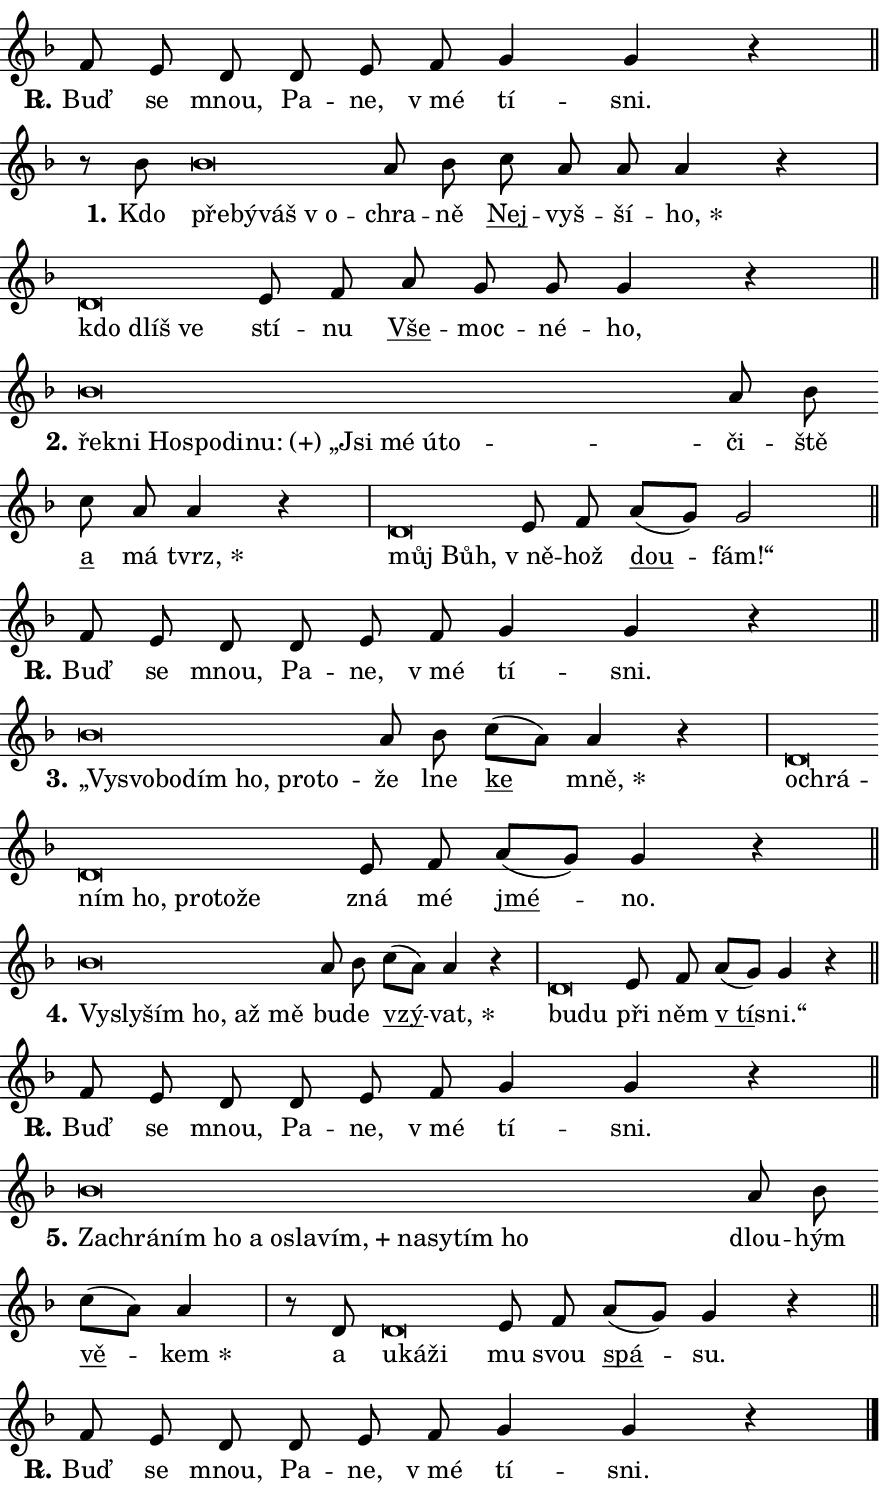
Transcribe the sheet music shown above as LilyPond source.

\version "2.24.0"
\header { tagline = "" }
\paper {
  indent = 0\cm
  top-margin = 0\cm
  right-margin = 0.13\cm % to fit lyric hyphens
  bottom-margin = 0\cm
  left-margin = 0\cm
  paper-width = 15\cm
  page-breaking = #ly:one-page-breaking
  system-system-spacing.basic-distance = #11
  score-system-spacing.basic-distance = #11
  ragged-last = ##f
}


%% Author: Thomas Morley
%% https://lists.gnu.org/archive/html/lilypond-user/2020-05/msg00002.html
#(define (line-position grob)
"Returns position of @var[grob} in current system:
   @code{'start}, if at first time-step
   @code{'end}, if at last time-step
   @code{'middle} otherwise
"
  (let* ((col (ly:item-get-column grob))
         (ln (ly:grob-object col 'left-neighbor))
         (rn (ly:grob-object col 'right-neighbor))
         (col-to-check-left (if (ly:grob? ln) ln col))
         (col-to-check-right (if (ly:grob? rn) rn col))
         (break-dir-left
           (and
             (ly:grob-property col-to-check-left 'non-musical #f)
             (ly:item-break-dir col-to-check-left)))
         (break-dir-right
           (and
             (ly:grob-property col-to-check-right 'non-musical #f)
             (ly:item-break-dir col-to-check-right))))
        (cond ((eqv? 1 break-dir-left) 'start)
              ((eqv? -1 break-dir-right) 'end)
              (else 'middle))))

#(define (tranparent-at-line-position vctor)
  (lambda (grob)
  "Relying on @code{line-position} select the relevant enry from @var{vctor}.
Used to determine transparency,"
    (case (line-position grob)
      ((end) (not (vector-ref vctor 0)))
      ((middle) (not (vector-ref vctor 1)))
      ((start) (not (vector-ref vctor 2))))))

noteHeadBreakVisibility =
#(define-music-function (break-visibility)(vector?)
"Makes @code{NoteHead}s transparent relying on @var{break-visibility}"
#{
  \override NoteHead.transparent =
    #(tranparent-at-line-position break-visibility)
#})

#(define delete-ledgers-for-transparent-note-heads
  (lambda (grob)
    "Reads whether a @code{NoteHead} is transparent.
If so this @code{NoteHead} is removed from @code{'note-heads} from
@var{grob}, which is supposed to be @code{LedgerLineSpanner}.
As a result ledgers are not printed for this @code{NoteHead}"
    (let* ((nhds-array (ly:grob-object grob 'note-heads))
           (nhds-list
             (if (ly:grob-array? nhds-array)
                 (ly:grob-array->list nhds-array)
                 '()))
           ;; Relies on the transparent-property being done before
           ;; Staff.LedgerLineSpanner.after-line-breaking is executed.
           ;; This is fragile ...
           (to-keep
             (remove
               (lambda (nhd)
                 (ly:grob-property nhd 'transparent #f))
               nhds-list)))
      ;; TODO find a better method to iterate over grob-arrays, similiar
      ;; to filter/remove etc for lists
      ;; For now rebuilt from scratch
      (set! (ly:grob-object grob 'note-heads)  '())
      (for-each
        (lambda (nhd)
          (ly:pointer-group-interface::add-grob grob 'note-heads nhd))
        to-keep))))

squashNotes = {
  \override NoteHead.X-extent = #'(-0.2 . 0.2)
  \override NoteHead.Y-extent = #'(-0.75 . 0)
  \override NoteHead.stencil =
    #(lambda (grob)
       (let ((pos (ly:grob-property grob 'staff-position)))
         (begin
           (if (< pos -7) (display "ERROR: Lower brevis then expected\n") (display ""))
           (if (<= pos -6) ly:text-interface::print ly:note-head::print))))
}
unSquashNotes = {
  \revert NoteHead.X-extent
  \revert NoteHead.Y-extent
  \revert NoteHead.stencil
}

hideNotes = \noteHeadBreakVisibility #begin-of-line-visible
unHideNotes = \noteHeadBreakVisibility #all-visible

% work-around for resetting accidentals
% https://lilypond.org/doc/v2.23/Documentation/notation/displaying-rhythms#unmetered-music
cadenzaMeasure = {
  \cadenzaOff
  \partial 1024 s1024
  \cadenzaOn
}

#(define-markup-command (accent layout props text) (markup?)
  "Underline accented syllable"
  (interpret-markup layout props
    #{\markup \override #'(offset . 4.3) \underline { #text }#}))

responsum = \markup \concat {
  "R" \hspace #-1.05 \path #0.1 #'((moveto 0 0.07) (lineto 0.9 0.8)) \hspace #0.05 "."
}

spaceSize = #0.6828661417322834 % exact space size for TeX Gyre Schola

\layout {
  \context {
    \Staff
    \remove "Time_signature_engraver"
    \override LedgerLineSpanner.after-line-breaking = #delete-ledgers-for-transparent-note-heads
  }
  \context {
    \Lyrics {
      \override LyricSpace.minimum-distance = \spaceSize
      \override LyricText.font-name = #"TeX Gyre Schola"
      \override LyricText.font-size = 1
      \override StanzaNumber.font-name = #"TeX Gyre Schola Bold"
      \override StanzaNumber.font-size = 1
    }
  }
  \context {
    \Score 
    \override NoteHead.text =
      #(lambda (grob) 
        (let ((pos (ly:grob-property grob 'staff-position)))
          #{\markup {
            \combine
              \halign #-0.55 \raise #(if (= pos -6) 0 0.5) \override #'(thickness . 2) \draw-line #'(3.2 . 0)
              \musicglyph "noteheads.sM1"
          }#}))
  }
}

% magnetic-lyrics.ily
%
%   written by
%     Jean Abou Samra <jean@abou-samra.fr>
%     Werner Lemberg <wl@gnu.org>
%
%   adapted by
%     Jiri Hon <jiri.hon@gmail.com>
%
% Version 2022-Apr-15

% https://www.mail-archive.com/lilypond-user@gnu.org/msg149350.html

#(define (Left_hyphen_pointer_engraver context)
   "Collect syllable-hyphen-syllable occurrences in lyrics and store
them in properties.  This engraver only looks to the left.  For
example, if the lyrics input is @code{foo -- bar}, it does the
following.

@itemize @bullet
@item
Set the @code{text} property of the @code{LyricHyphen} grob between
@q{foo} and @q{bar} to @code{foo}.

@item
Set the @code{left-hyphen} property of the @code{LyricText} grob with
text @q{foo} to the @code{LyricHyphen} grob between @q{foo} and
@q{bar}.
@end itemize

Use this auxiliary engraver in combination with the
@code{lyric-@/text::@/apply-@/magnetic-@/offset!} hook."
   (let ((hyphen #f)
         (text #f))
     (make-engraver
      (acknowledgers
       ((lyric-syllable-interface engraver grob source-engraver)
        (set! text grob)))
      (end-acknowledgers
       ((lyric-hyphen-interface engraver grob source-engraver)
        ;(when (not (grob::has-interface grob 'lyric-space-interface))
          (set! hyphen grob)));)
      ((stop-translation-timestep engraver)
       (when (and text hyphen)
         (ly:grob-set-object! text 'left-hyphen hyphen))
       (set! text #f)
       (set! hyphen #f)))))

#(define (lyric-text::apply-magnetic-offset! grob)
   "If the space between two syllables is less than the value in
property @code{LyricText@/.details@/.squash-threshold}, move the right
syllable to the left so that it gets concatenated with the left
syllable.

Use this function as a hook for
@code{LyricText@/.after-@/line-@/breaking} if the
@code{Left_@/hyphen_@/pointer_@/engraver} is active."
   (let ((hyphen (ly:grob-object grob 'left-hyphen #f)))
     (when hyphen
       (let ((left-text (ly:spanner-bound hyphen LEFT)))
         (when (grob::has-interface left-text 'lyric-syllable-interface)
           (let* ((common (ly:grob-common-refpoint grob left-text X))
                  (this-x-ext (ly:grob-extent grob common X))
                  (left-x-ext
                   (begin
                     ;; Trigger magnetism for left-text.
                     (ly:grob-property left-text 'after-line-breaking)
                     (ly:grob-extent left-text common X)))
                  ;; `delta` is the gap width between two syllables.
                  (delta (- (interval-start this-x-ext)
                            (interval-end left-x-ext)))
                  (details (ly:grob-property grob 'details))
                  (threshold (assoc-get 'squash-threshold details 0.2)))
             (when (< delta threshold)
               (let* (;; We have to manipulate the input text so that
                      ;; ligatures crossing syllable boundaries are not
                      ;; disabled.  For languages based on the Latin
                      ;; script this is essentially a beautification.
                      ;; However, for non-Western scripts it can be a
                      ;; necessity.
                      (lt (ly:grob-property left-text 'text))
                      (rt (ly:grob-property grob 'text))
                      (is-space (grob::has-interface hyphen 'lyric-space-interface))
                      (space (if is-space " " ""))
                      (extra-delta (if is-space spaceSize 0))
                      ;; Append new syllable.
                      (ltrt-space (if (and (string? lt) (string? rt))
                                (string-append lt space rt)
                                (make-concat-markup (list lt space rt))))
                      ;; Right-align `ltrt` to the right side.
                      (ltrt-space-markup (grob-interpret-markup
                               grob
                               (make-translate-markup
                                (cons (interval-length this-x-ext) 0)
                                (make-right-align-markup ltrt-space)))))
                 (begin
                   ;; Don't print `left-text`.
                   (ly:grob-set-property! left-text 'stencil #f)
                   ;; Set text and stencil (which holds all collected
                   ;; syllables so far) and shift it to the left.
                   (ly:grob-set-property! grob 'text ltrt-space)
                   (ly:grob-set-property! grob 'stencil ltrt-space-markup)
                   (ly:grob-translate-axis! grob (- (- delta extra-delta)) X))))))))))


#(define (lyric-hyphen::displace-bounds-first grob)
   ;; Make very sure this callback isn't triggered too early.
   (let ((left (ly:spanner-bound grob LEFT))
         (right (ly:spanner-bound grob RIGHT)))
     (ly:grob-property left 'after-line-breaking)
     (ly:grob-property right 'after-line-breaking)
     (ly:lyric-hyphen::print grob)))

squashThreshold = #0.4

\layout {
  \context {
    \Lyrics
    \consists #Left_hyphen_pointer_engraver
    \override LyricText.after-line-breaking =
      #lyric-text::apply-magnetic-offset!
    \override LyricHyphen.stencil = #lyric-hyphen::displace-bounds-first
    \override LyricText.details.squash-threshold = \squashThreshold
    \override LyricHyphen.minimum-distance = 0
    \override LyricHyphen.minimum-length = \squashThreshold
  }
}

squashText = \override LyricText.details.squash-threshold = 9999
unSquashText = \override LyricText.details.squash-threshold = \squashThreshold

leftText = \override LyricText.self-alignment-X = #LEFT
unLeftText = \revert LyricText.self-alignment-X

starOffset = #(lambda (grob) 
                (let ((x_offset (ly:self-alignment-interface::aligned-on-x-parent grob)))
                  (if (= x_offset 0) 0 (+ x_offset 1.2))))

star = #(define-music-function (syllable)(string?)
"Append star separator at the end of a syllable"
#{
  \once \override LyricText.X-offset = #starOffset
  \lyricmode { \markup {
    #syllable
    \override #'((font-name . "TeX Gyre Schola Bold")) \hspace #0.2 \lower #0.65 \larger "*"
  } }
#})

starAccent = #(define-music-function (syllable)(string?)
"Append star separator at the end of a syllable and make accent"
#{
  \once \override LyricText.X-offset = #starOffset
  \lyricmode { \markup {
    \accent #syllable
    \override #'((font-name . "TeX Gyre Schola Bold")) \hspace #0.2 \lower #0.65 \larger "*"
  } }
#})

breath = #(define-music-function (syllable)(string?)
"Append breathing indicator at the end of a syllable"
#{
  \lyricmode { \markup { #syllable "+" } }
#})

optionalBreath = #(define-music-function (syllable)(string?)
"Append optional breathing indicator at the end of a syllable"
#{
  \lyricmode { \markup { #syllable "(+)" } }
#})


\score {
    <<
        \new Voice = "melody" { \cadenzaOn \key f \major \relative { f'8 e d \bar "" d e f \bar "" g4 g r \cadenzaMeasure \bar "||" \break } }
        \new Lyrics \lyricsto "melody" { \lyricmode { \set stanza = \responsum
Buď se mnou, Pa -- ne, "v mé" tí -- sni. } }
    >>
    \layout {}
}

\score {
    <<
        \new Voice = "melody" { \cadenzaOn \key f \major \relative { r8 bes'8 \squashNotes bes\breve*1/16 \hideNotes \breve*1/16 \bar "" \breve*1/16 \breve*1/16 \bar "" \unHideNotes \unSquashNotes a8 bes \bar "" c a a a4 r \cadenzaMeasure \bar "|" \squashNotes d,\breve*1/16 \hideNotes \breve*1/16 \breve*1/16 \bar "" \unHideNotes \unSquashNotes e8 f \bar "" a g g g4 r \cadenzaMeasure \bar "||" \break } }
        \new Lyrics \lyricsto "melody" { \lyricmode { \set stanza = "1."
Kdo \leftText pře -- \squashText bý -- váš "v o" -- \unLeftText \unSquashText chra -- ně \markup \accent Nej -- vyš -- ší -- \star ho, \leftText kdo \squashText dlíš ve \unLeftText \unSquashText stí -- nu \markup \accent Vše -- moc -- né -- ho, } }
    >>
    \layout {}
}

\score {
    <<
        \new Voice = "melody" { \cadenzaOn \key f \major \relative { \squashNotes bes'\breve*1/16 \hideNotes \breve*1/16 \bar "" \breve*1/16 \bar "" \breve*1/16 \bar "" \breve*1/16 \bar "" \breve*1/16 \bar "" \breve*1/16 \bar "" \breve*1/16 \bar "" \breve*1/16 \breve*1/16 \bar "" \unHideNotes \unSquashNotes a8 bes \bar "" c a a4 r \cadenzaMeasure \bar "|" \squashNotes d,\breve*1/16 \hideNotes \breve*1/16 \bar "" \unHideNotes \unSquashNotes e8 f \bar "" a[( g)] g2 \cadenzaMeasure \bar "||" \break } }
        \new Lyrics \lyricsto "melody" { \lyricmode { \set stanza = "2."
\leftText řek -- \squashText ni Ho -- spo -- di -- \optionalBreath nu: „Jsi mé ú -- to -- \unLeftText \unSquashText či -- ště \markup \accent a má \star tvrz, \leftText můj \squashText Bůh, \unLeftText \unSquashText "v ně" -- hož \markup \accent dou -- fám!“ } }
    >>
    \layout {}
}

\score {
    <<
        \new Voice = "melody" { \cadenzaOn \key f \major \relative { f'8 e d \bar "" d e f \bar "" g4 g r \cadenzaMeasure \bar "||" \break } }
        \new Lyrics \lyricsto "melody" { \lyricmode { \set stanza = \responsum
Buď se mnou, Pa -- ne, "v mé" tí -- sni. } }
    >>
    \layout {}
}

\score {
    <<
        \new Voice = "melody" { \cadenzaOn \key f \major \relative { \squashNotes bes'\breve*1/16 \hideNotes \breve*1/16 \bar "" \breve*1/16 \bar "" \breve*1/16 \bar "" \breve*1/16 \bar "" \breve*1/16 \breve*1/16 \bar "" \unHideNotes \unSquashNotes a8 bes \bar "" c[( a)] a4 r \cadenzaMeasure \bar "|" \squashNotes d,\breve*1/16 \hideNotes \breve*1/16 \bar "" \breve*1/16 \bar "" \breve*1/16 \bar "" \breve*1/16 \bar "" \breve*1/16 \breve*1/16 \bar "" \unHideNotes \unSquashNotes e8 f \bar "" a[( g)] g4 r \cadenzaMeasure \bar "||" \break } }
        \new Lyrics \lyricsto "melody" { \lyricmode { \set stanza = "3."
\leftText „Vy -- \squashText svo -- bo -- dím ho, pro -- to -- \unLeftText \unSquashText že lne \markup \accent ke \star mně, \leftText o -- \squashText chrá -- ním ho, pro -- to -- že \unLeftText \unSquashText zná mé \markup \accent jmé -- no. } }
    >>
    \layout {}
}

\score {
    <<
        \new Voice = "melody" { \cadenzaOn \key f \major \relative { \squashNotes bes'\breve*1/16 \hideNotes \breve*1/16 \bar "" \breve*1/16 \bar "" \breve*1/16 \bar "" \breve*1/16 \breve*1/16 \bar "" \unHideNotes \unSquashNotes a8 bes \bar "" c[( a)] a4 r \cadenzaMeasure \bar "|" \squashNotes d,\breve*1/16 \hideNotes \breve*1/16 \bar "" \unHideNotes \unSquashNotes e8 f \bar "" a[( g)] g4 r \cadenzaMeasure \bar "||" \break } }
        \new Lyrics \lyricsto "melody" { \lyricmode { \set stanza = "4."
\leftText Vy -- \squashText sly -- ším ho, až mě \unLeftText \unSquashText bu -- de \markup \accent vzý -- \star vat, \leftText bu -- \squashText du \unLeftText \unSquashText při něm \markup \accent "v tí" -- sni.“ } }
    >>
    \layout {}
}

\score {
    <<
        \new Voice = "melody" { \cadenzaOn \key f \major \relative { f'8 e d \bar "" d e f \bar "" g4 g r \cadenzaMeasure \bar "||" \break } }
        \new Lyrics \lyricsto "melody" { \lyricmode { \set stanza = \responsum
Buď se mnou, Pa -- ne, "v mé" tí -- sni. } }
    >>
    \layout {}
}

\score {
    <<
        \new Voice = "melody" { \cadenzaOn \key f \major \relative { \squashNotes bes'\breve*1/16 \hideNotes \breve*1/16 \bar "" \breve*1/16 \bar "" \breve*1/16 \bar "" \breve*1/16 \bar "" \breve*1/16 \bar "" \breve*1/16 \bar "" \breve*1/16 \bar "" \breve*1/16 \bar "" \breve*1/16 \bar "" \breve*1/16 \breve*1/16 \bar "" \unHideNotes \unSquashNotes a8 bes \bar "" c[( a)] a4 \cadenzaMeasure \bar "|" r8 d,8 \squashNotes d\breve*1/16 \hideNotes \breve*1/16 \breve*1/16 \bar "" \unHideNotes \unSquashNotes e8 f \bar "" a[( g)] g4 r \cadenzaMeasure \bar "||" \break } }
        \new Lyrics \lyricsto "melody" { \lyricmode { \set stanza = "5."
\leftText Za -- \squashText chrá -- ním ho a o -- sla -- \breath "vím," na -- sy -- tím ho \unLeftText \unSquashText dlou -- hým \markup \accent vě -- \star kem a \leftText u -- \squashText ká -- ži \unLeftText \unSquashText mu svou \markup \accent spá -- su. } }
    >>
    \layout {}
}

\score {
    <<
        \new Voice = "melody" { \cadenzaOn \key f \major \relative { f'8 e d \bar "" d e f \bar "" g4 g r \cadenzaMeasure \bar "||" \break } \bar "|." }
        \new Lyrics \lyricsto "melody" { \lyricmode { \set stanza = \responsum
Buď se mnou, Pa -- ne, "v mé" tí -- sni. } }
    >>
    \layout {}
}
